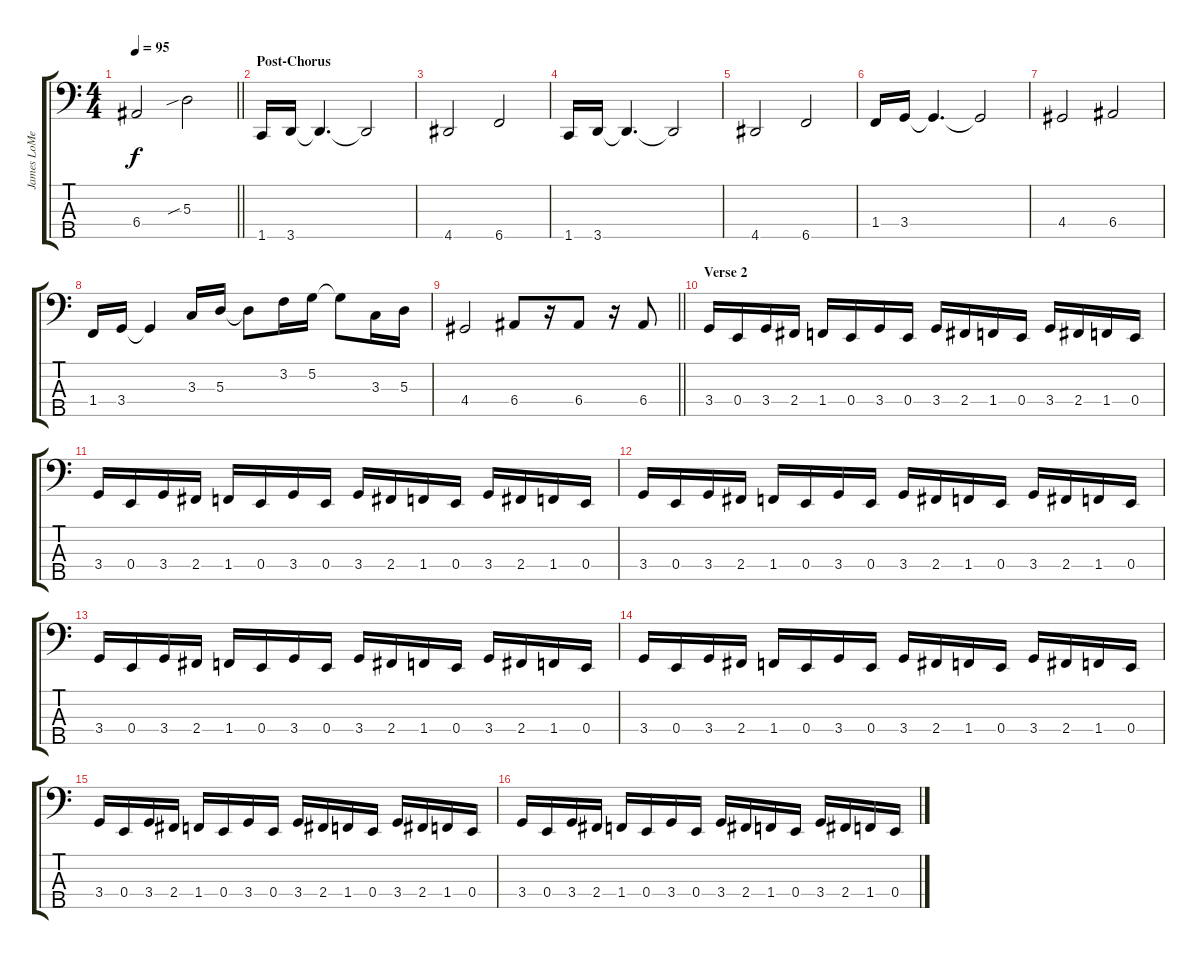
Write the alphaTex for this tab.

\track ("James LoMenzo" "James LoMe") {instrument electricbassfinger}
\staff {score tabs}
\tuning (G2 D2 A1 E1 B0) {hide}
\ts (4 4)
\tempo 95
\clef f4
\barLineRight lightlight
\ks c
6.4.2{dy f} 5.3{sib}.2 |
\section ("" "Post-Chorus")
1.5.16 3.5.16 3.5{t}.4{d} 3.5{t}.2 |
4.5.2 6.5.2 |
1.5.16 3.5.16 3.5{t}.4{d} 3.5{t}.2 |
4.5.2 6.5.2 |
1.4.16 3.4.16 3.4{t}.4{d} 3.4{t}.2 |
4.4.2 6.4.2 |
1.4.16 3.4.16 3.4{t}.4 3.3.16 5.3.16 5.3{t}.8 3.2.16 5.2.16 5.2{t}.8 3.3.16 5.3.16 |
\barLineRight lightlight
4.4.2 6.4.8 r.16 6.4.8 r.16 6.4.8 |
\section ("" "Verse 2")
3.4.16 0.4.16 3.4.16 2.4.16 1.4.16 0.4.16 3.4.16 0.4.16 3.4.16 2.4.16 1.4.16 0.4.16 3.4.16 2.4.16 1.4.16 0.4.16 |
3.4.16 0.4.16 3.4.16 2.4.16 1.4.16 0.4.16 3.4.16 0.4.16 3.4.16 2.4.16 1.4.16 0.4.16 3.4.16 2.4.16 1.4.16 0.4.16 |
3.4.16 0.4.16 3.4.16 2.4.16 1.4.16 0.4.16 3.4.16 0.4.16 3.4.16 2.4.16 1.4.16 0.4.16 3.4.16 2.4.16 1.4.16 0.4.16 |
3.4.16 0.4.16 3.4.16 2.4.16 1.4.16 0.4.16 3.4.16 0.4.16 3.4.16 2.4.16 1.4.16 0.4.16 3.4.16 2.4.16 1.4.16 0.4.16 |
3.4.16 0.4.16 3.4.16 2.4.16 1.4.16 0.4.16 3.4.16 0.4.16 3.4.16 2.4.16 1.4.16 0.4.16 3.4.16 2.4.16 1.4.16 0.4.16 |
3.4.16 0.4.16 3.4.16 2.4.16 1.4.16 0.4.16 3.4.16 0.4.16 3.4.16 2.4.16 1.4.16 0.4.16 3.4.16 2.4.16 1.4.16 0.4.16 |
3.4.16 0.4.16 3.4.16 2.4.16 1.4.16 0.4.16 3.4.16 0.4.16 3.4.16 2.4.16 1.4.16 0.4.16 3.4.16 2.4.16 1.4.16 0.4.16
